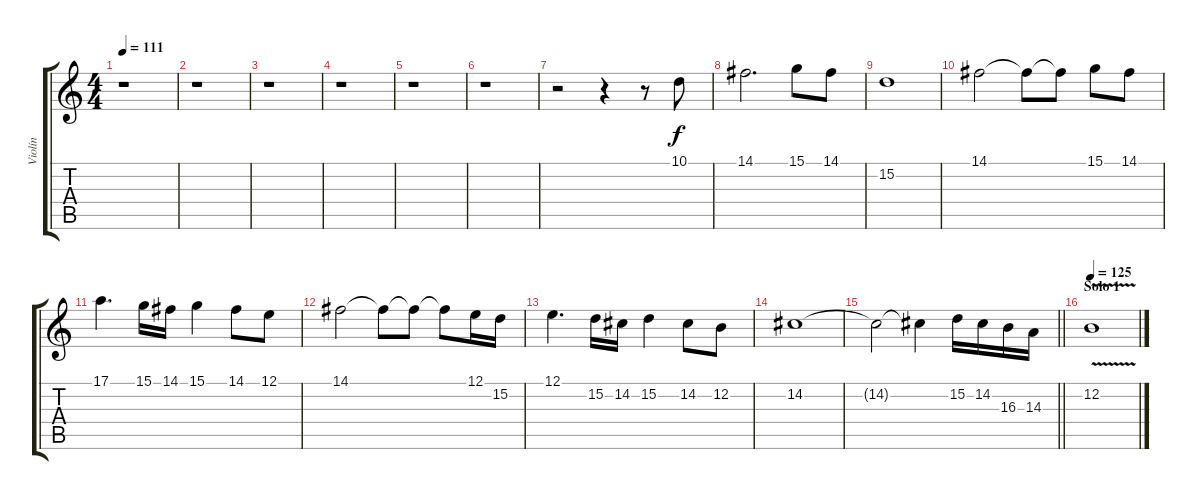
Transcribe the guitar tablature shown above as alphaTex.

\track ("Violín" "Violín") {instrument violin}
\staff {score tabs}
\tuning (E4 B3 G3 D3 A2 E2) {hide}
\ts (4 4)
\tempo 111
\clef g2
\ks c
r.1{dy f} |
r.1 |
r.1 |
r.1 |
r.1 |
r.1 |
r.2 r.4 r.8 10.1.8 |
14.1.2{d} 15.1.8 14.1.8 |
15.2.1 |
14.1.2 14.1{t}.8 14.1{t}.8 15.1.8 14.1.8 |
17.1.4{d} 15.1.16 14.1.16 15.1.4 14.1.8 12.1.8 |
14.1.2 14.1{t}.8 14.1{t}.8 14.1{t}.8 12.1.16 15.2.16 |
12.1.4{d} 15.2.16 14.2.16 15.2.4 14.2.8 12.2.8 |
14.2.1 |
\barLineRight lightlight
14.2{t}.2 14.2{t}.4 15.2.16 14.2.16 16.3.16 14.3.16 |
\section ("" "Solo 1")
\tempo 125
12.2{v}.1
